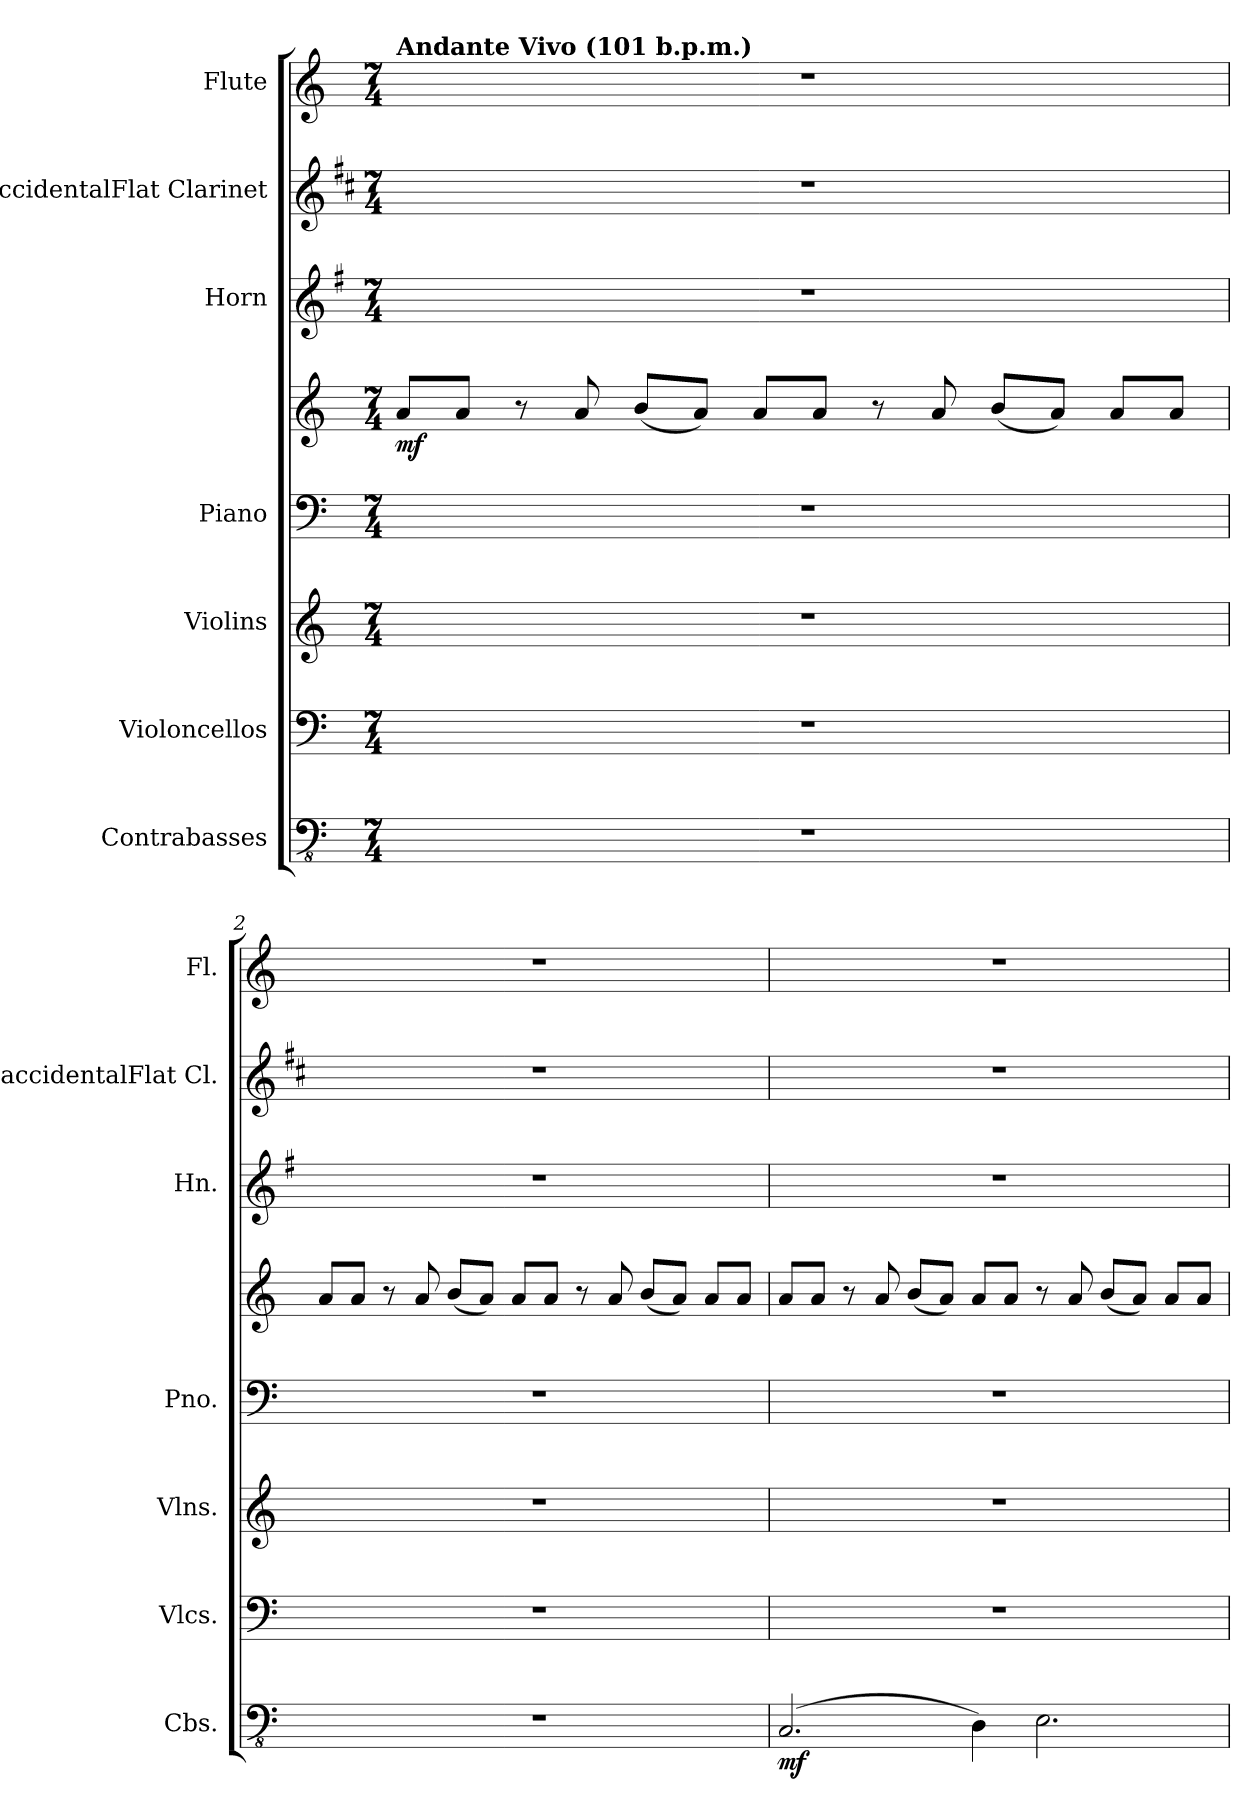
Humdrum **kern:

**kern	**dynam	**kern	**kern	**kern	**kern	**dynam	**kern	**kern	**kern
*part7	*part7	*part6	*part5	*part4	*part4	*part4	*part3	*part2	*part1
*staff8	*staff8	*staff7	*staff6	*staff5	*staff4	*staff4/5	*staff3	*staff2	*staff1
*I"Contrabasses	*	*I"Violoncellos	*I"Violins	*I"Piano	*	*	*I"Horn	*I"BaccidentalFlat Clarinet	*I"Flute
*I'Cbs.	*	*I'Vlcs.	*I'Vlns.	*I'Pno.	*	*	*I'Hn.	*I'BaccidentalFlat Cl.	*I'Fl.
*clefFv4	*	*clefF4	*clefG2	*clefF4	*clefG2	*	*clefG2	*clefG2	*clefG2
*	*	*	*	*	*	*	*ITrd4c7	*ITrd1c2	*
*k[]	*	*k[]	*k[]	*k[]	*k[]	*	*k[]	*k[]	*k[]
*M7/4	*	*M7/4	*M7/4	*M7/4	*M7/4	*	*M7/4	*M7/4	*M7/4
=1	=1	=1	=1	=1	=1	=1	=1	=1	=1
!	!	!	!	!	!	!	!	!	!LO:TX:a:B:t=Andante Vivo (101 b.p.m.)
!	!	!	!	!	!	!LO:DY:b	!	!	!
1..r	.	1..r	1..r	1..r	8a/L	mf	1..r	1..r	1..r
.	.	.	.	.	8a/J	.	.	.	.
.	.	.	.	.	8r	.	.	.	.
.	.	.	.	.	8a/	.	.	.	.
.	.	.	.	.	(8b/L	.	.	.	.
.	.	.	.	.	8a/J)	.	.	.	.
.	.	.	.	.	8a/L	.	.	.	.
.	.	.	.	.	8a/J	.	.	.	.
.	.	.	.	.	8r	.	.	.	.
.	.	.	.	.	8a/	.	.	.	.
.	.	.	.	.	(8b/L	.	.	.	.
.	.	.	.	.	8a/J)	.	.	.	.
.	.	.	.	.	8a/L	.	.	.	.
.	.	.	.	.	8a/J	.	.	.	.
=2	=2	=2	=2	=2	=2	=2	=2	=2	=2
1..r	.	1..r	1..r	1..r	8a/L	.	1..r	1..r	1..r
.	.	.	.	.	8a/J	.	.	.	.
.	.	.	.	.	8r	.	.	.	.
.	.	.	.	.	8a/	.	.	.	.
.	.	.	.	.	(8b/L	.	.	.	.
.	.	.	.	.	8a/J)	.	.	.	.
.	.	.	.	.	8a/L	.	.	.	.
.	.	.	.	.	8a/J	.	.	.	.
.	.	.	.	.	8r	.	.	.	.
.	.	.	.	.	8a/	.	.	.	.
.	.	.	.	.	(8b/L	.	.	.	.
.	.	.	.	.	8a/J)	.	.	.	.
.	.	.	.	.	8a/L	.	.	.	.
.	.	.	.	.	8a/J	.	.	.	.
=3	=3	=3	=3	=3	=3	=3	=3	=3	=3
!	!LO:DY:b	!	!	!	!	!	!	!	!
(2.CC/	mf	1..r	1..r	1..r	8a/L	.	1..r	1..r	1..r
.	.	.	.	.	8a/J	.	.	.	.
.	.	.	.	.	8r	.	.	.	.
.	.	.	.	.	8a/	.	.	.	.
.	.	.	.	.	(8b/L	.	.	.	.
.	.	.	.	.	8a/J)	.	.	.	.
4DD\)	.	.	.	.	8a/L	.	.	.	.
.	.	.	.	.	8a/J	.	.	.	.
2.EE\	.	.	.	.	8r	.	.	.	.
.	.	.	.	.	8a/	.	.	.	.
.	.	.	.	.	(8b/L	.	.	.	.
.	.	.	.	.	8a/J)	.	.	.	.
.	.	.	.	.	8a/L	.	.	.	.
.	.	.	.	.	8a/J	.	.	.	.
=	=	=	=	=	=	=	=	=	=
*-	*-	*-	*-	*-	*-	*-	*-	*-	*-
